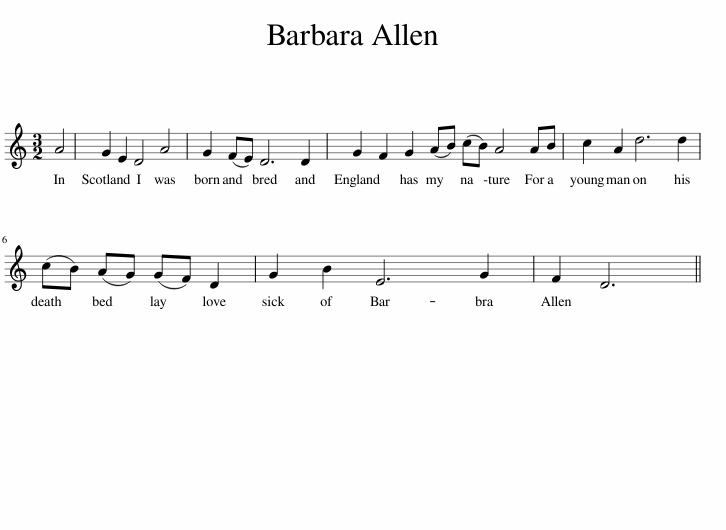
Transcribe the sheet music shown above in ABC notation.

X:1
L:1/8
M:3/2
I:linebreak $
K:C
V:1 treble
V:1
 A4 | G2 E2 D4 A4 | G2 (FE) D6 D2 | G2 F2 G2 (AB) (cB) A4 AB | c2 A2 d6 d2 |$ %5
 (cB) (AG) (GF) D2 | G2 B2 E6 G2 | F2 D6 || %8
